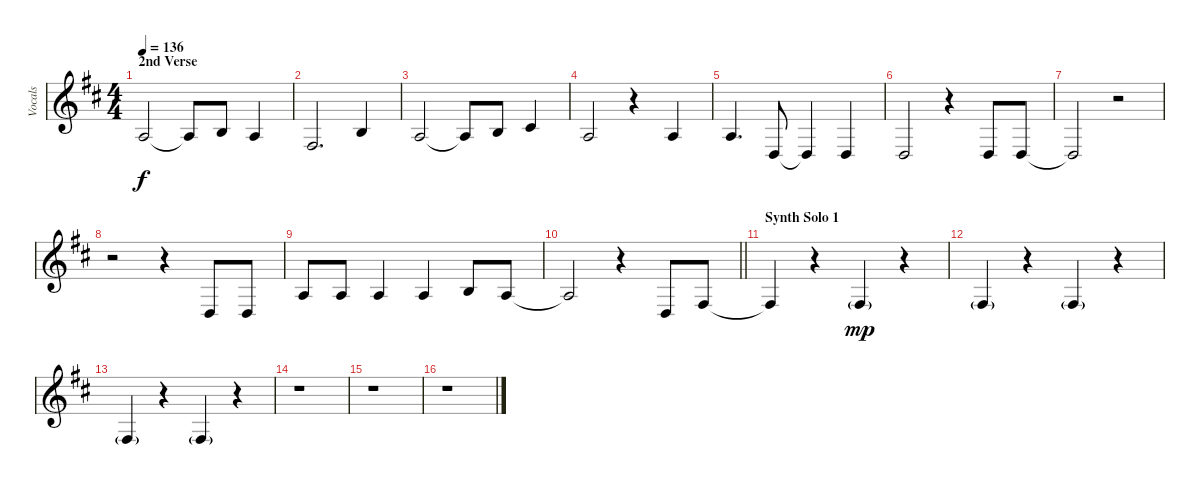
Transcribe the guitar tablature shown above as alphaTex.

\track ("Vocals" "Vocals") {instrument oboe}
\staff {score}
\tuning (E4 B3 G3 D3 A2 E2) {hide}
\ts (4 4)
\section ("" "2nd Verse")
\tempo 136
\clef g2
\ks bminor
7.4.2{dy f} 7.4{t}.8 9.4.8 7.4.4 |
9.5.2{d} 9.4.4 |
7.4.2 7.4{t}.8 9.4.8 6.3.4 |
7.4.2 r.4 2.3.4 |
2.3.4{d} 0.4.8 0.4{t}.4 0.4.4 |
0.4.2 r.4 0.4.8 0.4.8 |
0.4{t}.2 r.2 |
r.2 r.4 0.4.8 0.4.8 |
2.3.8 2.3.8 2.3.4 2.3.4 0.2.8 2.3.8 |
\barLineRight lightlight
2.3{t}.2 r.4 0.4.8 4.4.8 |
\section ("" "Synth Solo 1")
4.4{t}.4 r.4 4.4{g}.4{dy mp} r.4 |
4.4{g}.4 r.4 4.4{g}.4 r.4 |
4.4{g}.4 r.4 4.4{g}.4 r.4 |
r.1 |
r.1 |
r.1
